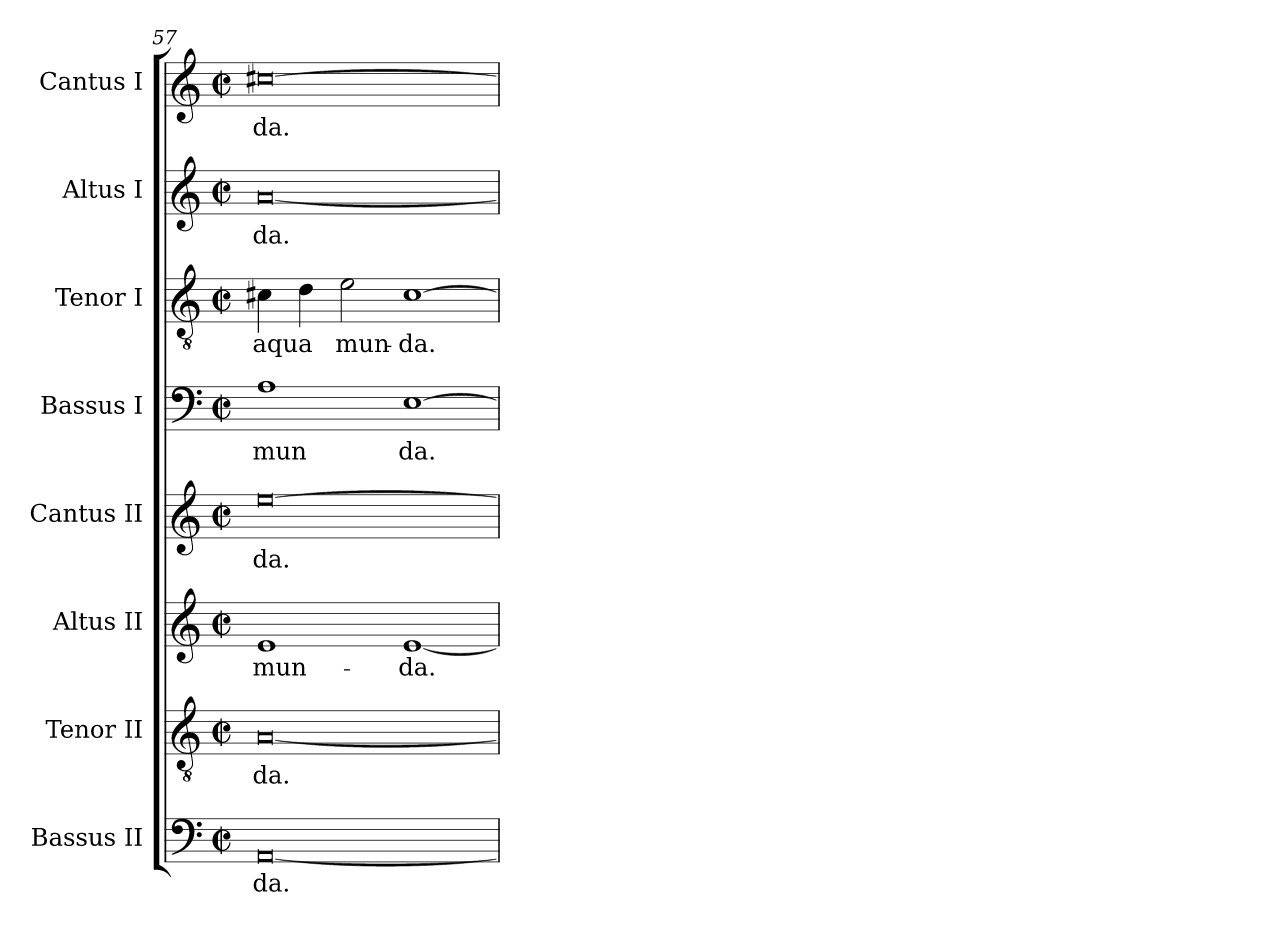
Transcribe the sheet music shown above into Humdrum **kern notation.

**kern	**text	**kern	**text	**kern	**text	**kern	**text	**kern	**text	**kern	**text	**kern	**text	**kern	**text
*part8	*part8	*part7	*part7	*part6	*part6	*part5	*part5	*part4	*part4	*part3	*part3	*part2	*part2	*part1	*part1
*staff8	*staff8	*staff7	*staff7	*staff6	*staff6	*staff5	*staff5	*staff4	*staff4	*staff3	*staff3	*staff2	*staff2	*staff1	*staff1
*I"Bassus II	*	*I"Tenor II	*	*I"Altus II	*	*I"Cantus II	*	*I"Bassus I	*	*I"Tenor I	*	*I"Altus I	*	*I"Cantus I	*
*clefF4	*	*clefGv2	*	*clefG2	*	*clefG2	*	*clefF4	*	*clefGv2	*	*clefG2	*	*clefG2	*
*M2/2	*	*M2/2	*	*M2/2	*	*M2/2	*	*M2/2	*	*M2/2	*	*M2/2	*	*M2/2	*
*met(c|)	*	*met(c|)	*	*met(c|)	*	*met(c|)	*	*met(c|)	*	*met(c|)	*	*met(c|)	*	*met(c|)	*
=57	=57	=57	=57	=57	=57	=57	=57	=57	=57	=57	=57	=57	=57	=57	=57
!	!LO:LY:b:cj	!	!LO:LY:b:cj	!	!LO:LY:b:cj	!	!LO:LY:b:cj	!	!LO:LY:b:cj	!	!LO:LY:b	!	!LO:LY:b:cj	!	!LO:LY:b:cj
[<0AA	da.	[<0A	-da.	1e	mun-	[>0ee	da.	1A	mun	4c#X\	aqua	[<0a	da.	[>0cc#X	da.
.	.	.	.	.	.	.	.	.	.	4d\	.	.	.	.	.
!	!	!	!	!	!	!	!	!	!	!	!LO:LY:b:cj	!	!	!	!
.	.	.	.	.	.	.	.	.	.	2e\	mun-	.	.	.	.
!	!	!	!	!	!LO:LY:b:cj	!	!	!	!LO:LY:b:cj	!	!LO:LY:b:cj	!	!	!	!
.	.	.	.	[<1e	-da.	.	.	[>1E	da.	[>1c#	-da.	.	.	.	.
=	=	=	=	=	=	=	=	=	=	=	=	=	=	=	=
*-	*-	*-	*-	*-	*-	*-	*-	*-	*-	*-	*-	*-	*-	*-	*-
